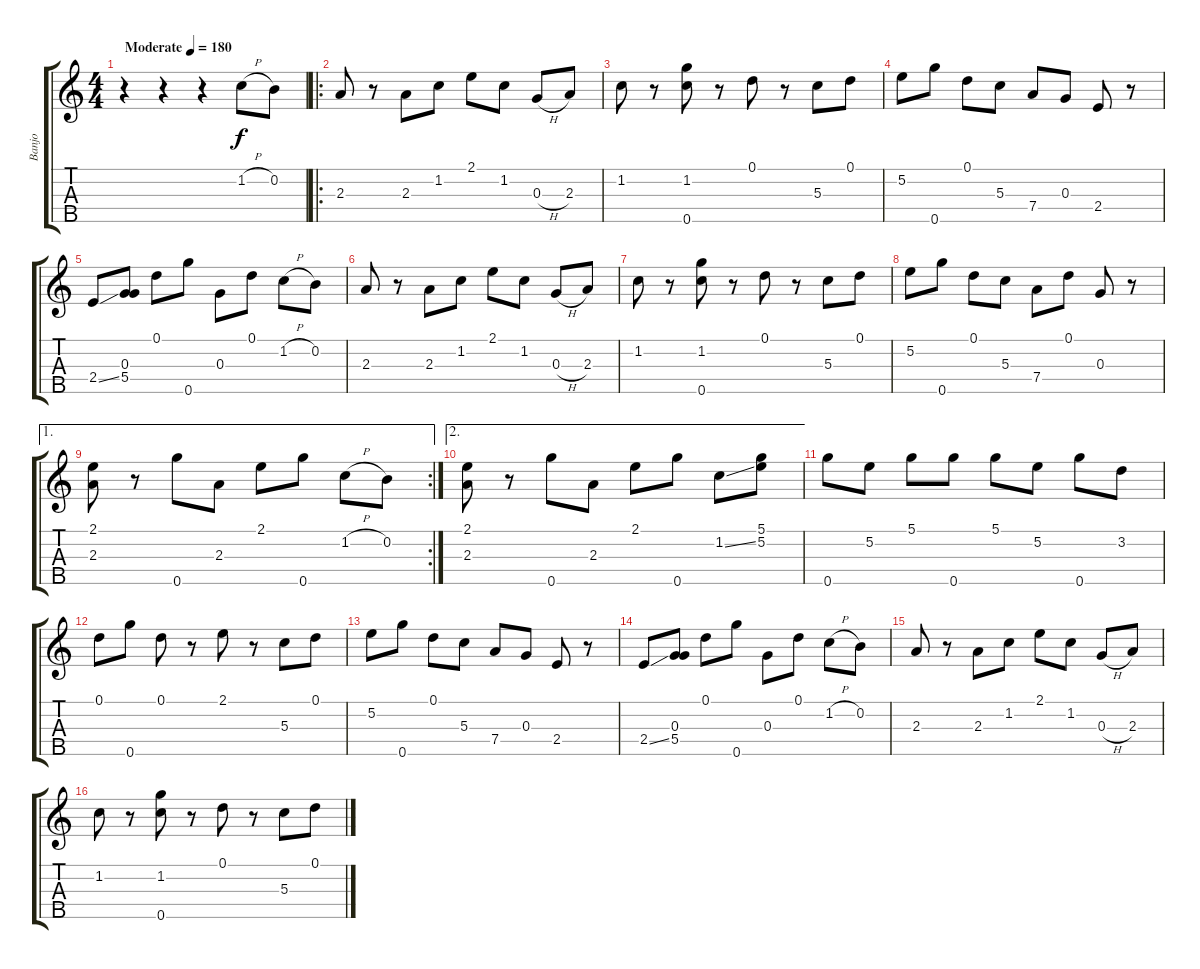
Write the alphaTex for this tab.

\track ("Banjo" "Banjo") {instrument banjo}
\staff {score tabs}
\tuning (D4 B3 G3 D3 G4) {hide}
\displaytranspose 12
\ts (4 4)
\tempo (180 "Moderate")
\clef g2
\ks c
r.4{dy f instrument banjo} r.4 r.4 1.2{h}.8 0.2.8 |
\ro
2.3.8 r.8 2.3.8 1.2.8 2.1.8 1.2.8 0.3{h}.8 2.3.8 |
1.2.8 r.8 (1.2 0.5).8 r.8 0.1.8 r.8 5.3.8 0.1.8 |
5.2.8 0.5.8 0.1.8 5.3.8 7.4.8 0.3.8 2.4.8 r.8 |
2.4{ss}.8 (0.3 5.4).8 0.1.8 0.5.8 0.3.8 0.1.8 1.2{h}.8 0.2.8 |
2.3.8 r.8 2.3.8 1.2.8 2.1.8 1.2.8 0.3{h}.8 2.3.8 |
1.2.8 r.8 (1.2 0.5).8 r.8 0.1.8 r.8 5.3.8 0.1.8 |
5.2.8 0.5.8 0.1.8 5.3.8 7.4.8 0.1.8 0.3.8 r.8 |
\ae 1
\rc 2
(2.1 2.3).8 r.8 0.5.8 2.3.8 2.1.8 0.5.8 1.2{h}.8 0.2.8 |
\ae 2
(2.1 2.3).8 r.8 0.5.8 2.3.8 2.1.8 0.5.8 1.2{ss}.8 (5.1 5.2).8 |
0.5.8 5.2.8 5.1.8 0.5.8 5.1.8 5.2.8 0.5.8 3.2.8 |
0.1.8 0.5.8 0.1.8 r.8 2.1.8 r.8 5.3.8 0.1.8 |
5.2.8 0.5.8 0.1.8 5.3.8 7.4.8 0.3.8 2.4.8 r.8 |
2.4{ss}.8 (0.3 5.4).8 0.1.8 0.5.8 0.3.8 0.1.8 1.2{h}.8 0.2.8 |
2.3.8 r.8 2.3.8 1.2.8 2.1.8 1.2.8 0.3{h}.8 2.3.8 |
1.2.8 r.8 (1.2 0.5).8 r.8 0.1.8 r.8 5.3.8 0.1.8
